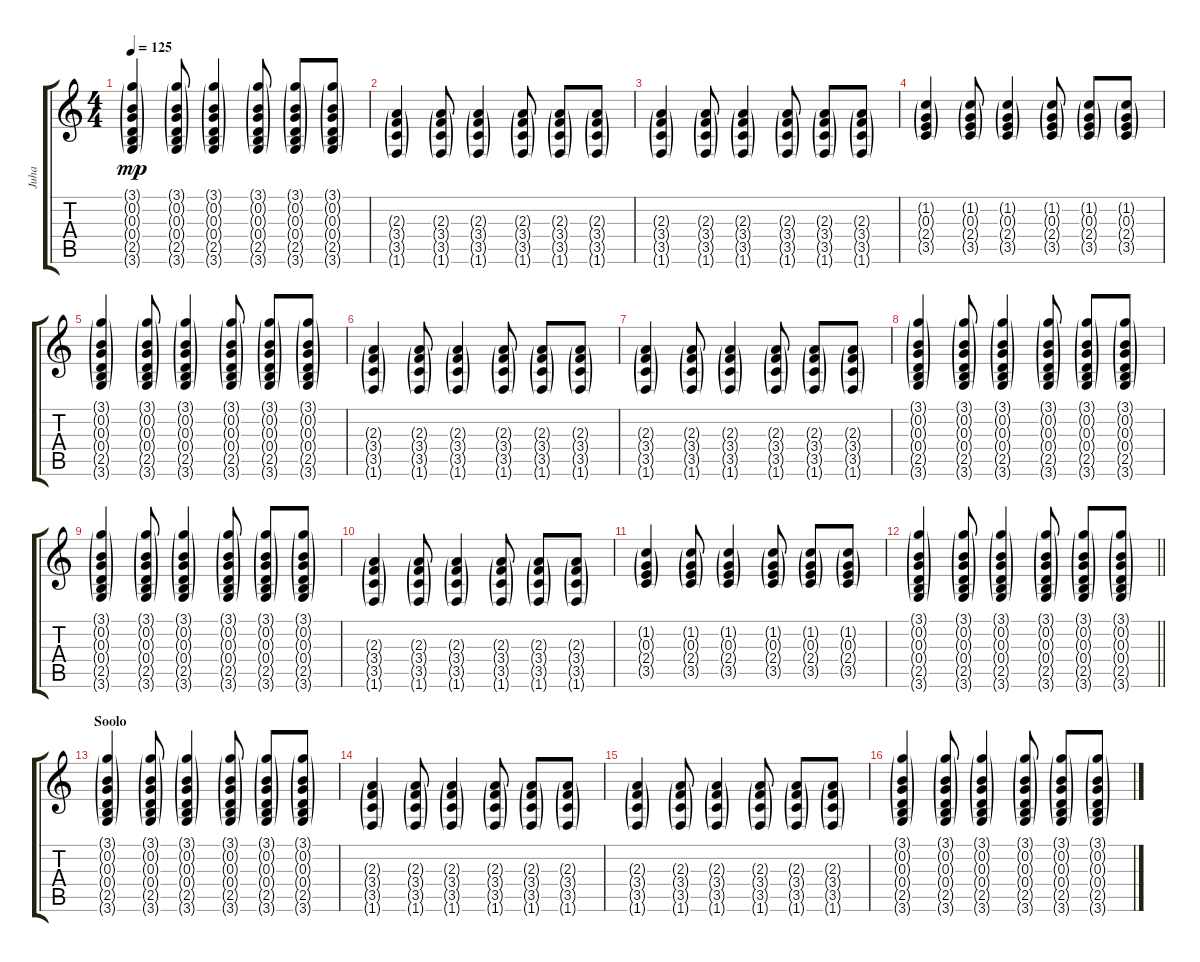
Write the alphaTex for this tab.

\track ("Juha" "Juha") {instrument electricguitarclean}
\staff {score tabs}
\tuning (E4 B3 G3 D3 A2 E2) {hide}
\ts (4 4)
\tempo 125
\clef g2
\ks c
(3.1{g} 0.2{g} 0.3{g} 0.4{g} 2.5{g} 3.6{g}).4{dy mp} (3.1{g} 0.2{g} 0.3{g} 0.4{g} 2.5{g} 3.6{g}).8 (3.1{g} 0.2{g} 0.3{g} 0.4{g} 2.5{g} 3.6{g}).4 (3.1{g} 0.2{g} 0.3{g} 0.4{g} 2.5{g} 3.6{g}).8 (3.1{g} 0.2{g} 0.3{g} 0.4{g} 2.5{g} 3.6{g}).8 (3.1{g} 0.2{g} 0.3{g} 0.4{g} 2.5{g} 3.6{g}).8 |
(2.3{g} 3.4{g} 3.5{g} 1.6{g}).4 (2.3{g} 3.4{g} 3.5{g} 1.6{g}).8 (2.3{g} 3.4{g} 3.5{g} 1.6{g}).4 (2.3{g} 3.4{g} 3.5{g} 1.6{g}).8 (2.3{g} 3.4{g} 3.5{g} 1.6{g}).8 (2.3{g} 3.4{g} 3.5{g} 1.6{g}).8 |
(2.3{g} 3.4{g} 3.5{g} 1.6{g}).4 (2.3{g} 3.4{g} 3.5{g} 1.6{g}).8 (2.3{g} 3.4{g} 3.5{g} 1.6{g}).4 (2.3{g} 3.4{g} 3.5{g} 1.6{g}).8 (2.3{g} 3.4{g} 3.5{g} 1.6{g}).8 (2.3{g} 3.4{g} 3.5{g} 1.6{g}).8 |
(1.2{g} 0.3{g} 2.4{g} 3.5{g}).4 (1.2{g} 0.3{g} 2.4{g} 3.5{g}).8 (1.2{g} 0.3{g} 2.4{g} 3.5{g}).4 (1.2{g} 0.3{g} 2.4{g} 3.5{g}).8 (1.2{g} 0.3{g} 2.4{g} 3.5{g}).8 (1.2{g} 0.3{g} 2.4{g} 3.5{g}).8 |
(3.1{g} 0.2{g} 0.3{g} 0.4{g} 2.5{g} 3.6{g}).4 (3.1{g} 0.2{g} 0.3{g} 0.4{g} 2.5{g} 3.6{g}).8 (3.1{g} 0.2{g} 0.3{g} 0.4{g} 2.5{g} 3.6{g}).4 (3.1{g} 0.2{g} 0.3{g} 0.4{g} 2.5{g} 3.6{g}).8 (3.1{g} 0.2{g} 0.3{g} 0.4{g} 2.5{g} 3.6{g}).8 (3.1{g} 0.2{g} 0.3{g} 0.4{g} 2.5{g} 3.6{g}).8 |
(2.3{g} 3.4{g} 3.5{g} 1.6{g}).4 (2.3{g} 3.4{g} 3.5{g} 1.6{g}).8 (2.3{g} 3.4{g} 3.5{g} 1.6{g}).4 (2.3{g} 3.4{g} 3.5{g} 1.6{g}).8 (2.3{g} 3.4{g} 3.5{g} 1.6{g}).8 (2.3{g} 3.4{g} 3.5{g} 1.6{g}).8 |
(2.3{g} 3.4{g} 3.5{g} 1.6{g}).4 (2.3{g} 3.4{g} 3.5{g} 1.6{g}).8 (2.3{g} 3.4{g} 3.5{g} 1.6{g}).4 (2.3{g} 3.4{g} 3.5{g} 1.6{g}).8 (2.3{g} 3.4{g} 3.5{g} 1.6{g}).8 (2.3{g} 3.4{g} 3.5{g} 1.6{g}).8 |
(3.1{g} 0.2{g} 0.3{g} 0.4{g} 2.5{g} 3.6{g}).4 (3.1{g} 0.2{g} 0.3{g} 0.4{g} 2.5{g} 3.6{g}).8 (3.1{g} 0.2{g} 0.3{g} 0.4{g} 2.5{g} 3.6{g}).4 (3.1{g} 0.2{g} 0.3{g} 0.4{g} 2.5{g} 3.6{g}).8 (3.1{g} 0.2{g} 0.3{g} 0.4{g} 2.5{g} 3.6{g}).8 (3.1{g} 0.2{g} 0.3{g} 0.4{g} 2.5{g} 3.6{g}).8 |
(3.1{g} 0.2{g} 0.3{g} 0.4{g} 2.5{g} 3.6{g}).4 (3.1{g} 0.2{g} 0.3{g} 0.4{g} 2.5{g} 3.6{g}).8 (3.1{g} 0.2{g} 0.3{g} 0.4{g} 2.5{g} 3.6{g}).4 (3.1{g} 0.2{g} 0.3{g} 0.4{g} 2.5{g} 3.6{g}).8 (3.1{g} 0.2{g} 0.3{g} 0.4{g} 2.5{g} 3.6{g}).8 (3.1{g} 0.2{g} 0.3{g} 0.4{g} 2.5{g} 3.6{g}).8 |
(2.3{g} 3.4{g} 3.5{g} 1.6{g}).4 (2.3{g} 3.4{g} 3.5{g} 1.6{g}).8 (2.3{g} 3.4{g} 3.5{g} 1.6{g}).4 (2.3{g} 3.4{g} 3.5{g} 1.6{g}).8 (2.3{g} 3.4{g} 3.5{g} 1.6{g}).8 (2.3{g} 3.4{g} 3.5{g} 1.6{g}).8 |
(1.2{g} 0.3{g} 2.4{g} 3.5{g}).4 (1.2{g} 0.3{g} 2.4{g} 3.5{g}).8 (1.2{g} 0.3{g} 2.4{g} 3.5{g}).4 (1.2{g} 0.3{g} 2.4{g} 3.5{g}).8 (1.2{g} 0.3{g} 2.4{g} 3.5{g}).8 (1.2{g} 0.3{g} 2.4{g} 3.5{g}).8 |
\barLineRight lightlight
(3.1{g} 0.2{g} 0.3{g} 0.4{g} 2.5{g} 3.6{g}).4 (3.1{g} 0.2{g} 0.3{g} 0.4{g} 2.5{g} 3.6{g}).8 (3.1{g} 0.2{g} 0.3{g} 0.4{g} 2.5{g} 3.6{g}).4 (3.1{g} 0.2{g} 0.3{g} 0.4{g} 2.5{g} 3.6{g}).8 (3.1{g} 0.2{g} 0.3{g} 0.4{g} 2.5{g} 3.6{g}).8 (3.1{g} 0.2{g} 0.3{g} 0.4{g} 2.5{g} 3.6{g}).8 |
\section ("" "Soolo")
(3.1{g} 0.2{g} 0.3{g} 0.4{g} 2.5{g} 3.6{g}).4 (3.1{g} 0.2{g} 0.3{g} 0.4{g} 2.5{g} 3.6{g}).8 (3.1{g} 0.2{g} 0.3{g} 0.4{g} 2.5{g} 3.6{g}).4 (3.1{g} 0.2{g} 0.3{g} 0.4{g} 2.5{g} 3.6{g}).8 (3.1{g} 0.2{g} 0.3{g} 0.4{g} 2.5{g} 3.6{g}).8 (3.1{g} 0.2{g} 0.3{g} 0.4{g} 2.5{g} 3.6{g}).8 |
(2.3{g} 3.4{g} 3.5{g} 1.6{g}).4 (2.3{g} 3.4{g} 3.5{g} 1.6{g}).8 (2.3{g} 3.4{g} 3.5{g} 1.6{g}).4 (2.3{g} 3.4{g} 3.5{g} 1.6{g}).8 (2.3{g} 3.4{g} 3.5{g} 1.6{g}).8 (2.3{g} 3.4{g} 3.5{g} 1.6{g}).8 |
(2.3{g} 3.4{g} 3.5{g} 1.6{g}).4 (2.3{g} 3.4{g} 3.5{g} 1.6{g}).8 (2.3{g} 3.4{g} 3.5{g} 1.6{g}).4 (2.3{g} 3.4{g} 3.5{g} 1.6{g}).8 (2.3{g} 3.4{g} 3.5{g} 1.6{g}).8 (2.3{g} 3.4{g} 3.5{g} 1.6{g}).8 |
(3.1{g} 0.2{g} 0.3{g} 0.4{g} 2.5{g} 3.6{g}).4 (3.1{g} 0.2{g} 0.3{g} 0.4{g} 2.5{g} 3.6{g}).8 (3.1{g} 0.2{g} 0.3{g} 0.4{g} 2.5{g} 3.6{g}).4 (3.1{g} 0.2{g} 0.3{g} 0.4{g} 2.5{g} 3.6{g}).8 (3.1{g} 0.2{g} 0.3{g} 0.4{g} 2.5{g} 3.6{g}).8 (3.1{g} 0.2{g} 0.3{g} 0.4{g} 2.5{g} 3.6{g}).8
